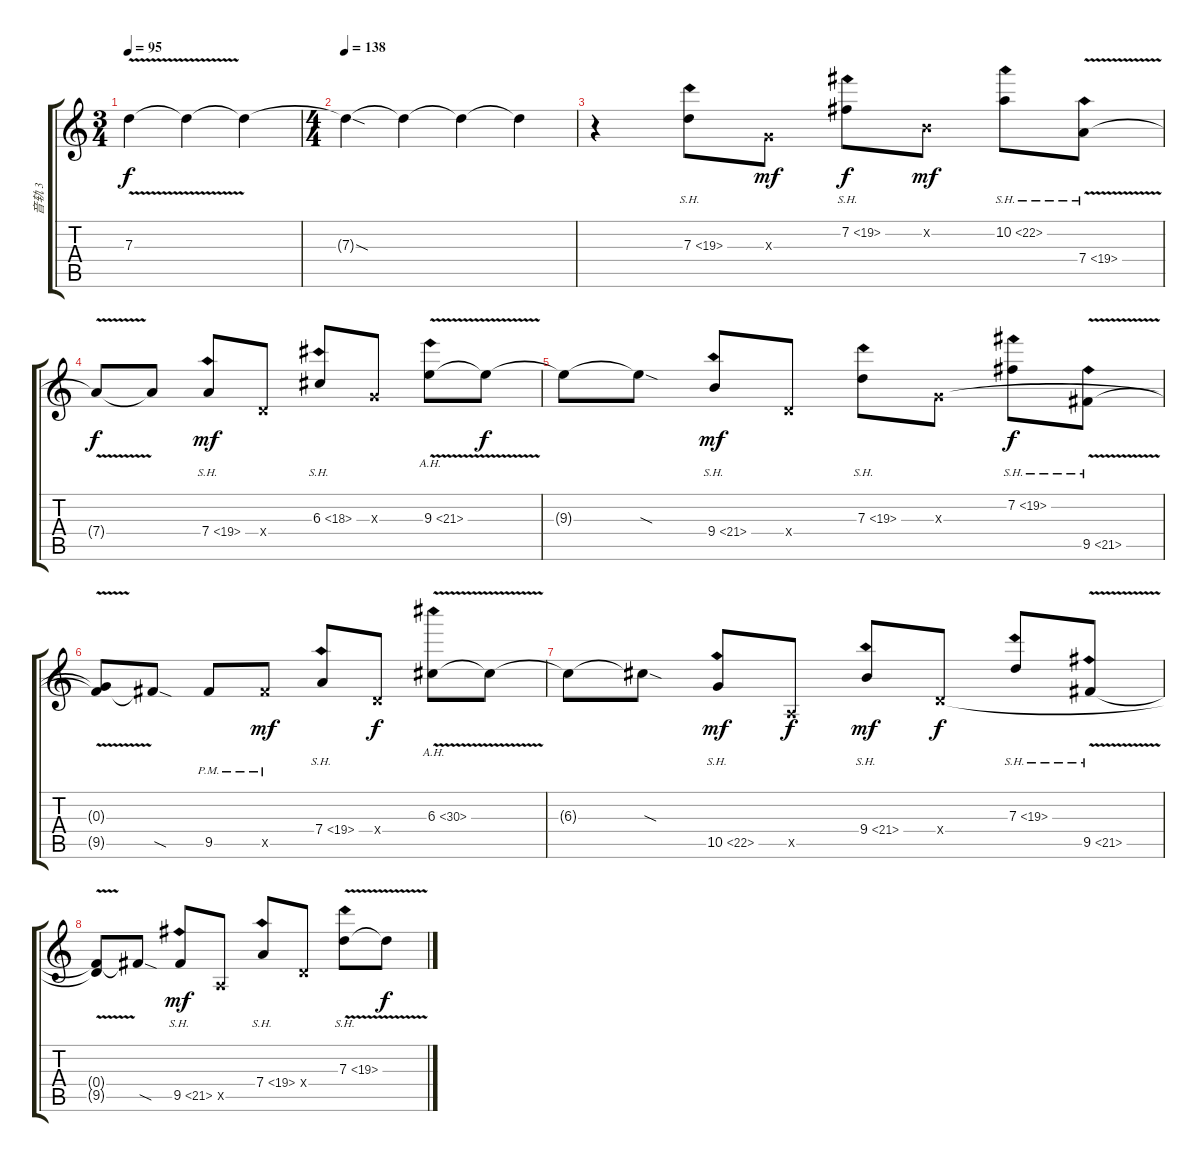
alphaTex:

\track ("音轨 3" "音轨 3") {instrument distortionguitar}
\staff {score tabs}
\tuning (E4 B3 G3 D3 A2 E2) {hide}
\ts (3 4)
\tempo 95
\clef g2
\ks c
7.3{v}.4{dy f} 7.3{t}.4 7.3{t}.4 |
\ts (4 4)
\tempo 138
7.3{sod t}.4 7.3{t}.4 7.3{t}.4 7.3{t}.4 |
r.4 7.3{sh 12}.8 0.3{x}.8{dy mf} 7.2{sh 12}.8{txt "" dy f} 0.2{x}.8{dy mf} 10.2{sh 12}.8 7.4{sh 12 v}.8 |
7.4{t}.8{dy f} 7.4{t}.8 7.4{sh 12}.8{dy mf} 0.4{x}.8 6.3{sh 12}.8 0.3{x}.8 9.3{ah 12 v}.8 9.3{t}.8{dy f} |
9.3{t}.8 9.3{sod t}.8 9.4{sh 12}.8{dy mf} 0.4{x}.8 7.3{sh 12}.8 0.3{x}.8 7.2{sh 12}.8{dy f} 9.5{sh 12 v}.8 |
(0.3{t} 9.5{t}).8 9.5{sod t}.8 9.5{pm}.8 9.5{pm x}.8{dy mf} 7.4{sh 12}.8 0.4{x}.8{dy f} 6.3{ah 24 v}.8 6.3{t}.8 |
6.3{t}.8 6.3{sod t}.8 10.5{sh 12}.8{dy mf} 0.5{x}.8{dy f} 9.4{sh 12}.8{dy mf} 0.4{x}.8{dy f} 7.3{sh 12}.8 9.5{sh 12 v}.8 |
(0.4{t} 9.5{t}).8 9.5{sod t}.8 9.5{sh 12}.8{dy mf} 0.5{x}.8 7.4{sh 12}.8 0.4{x}.8 7.3{sh 12 v}.8 7.3{t}.8{dy f}
